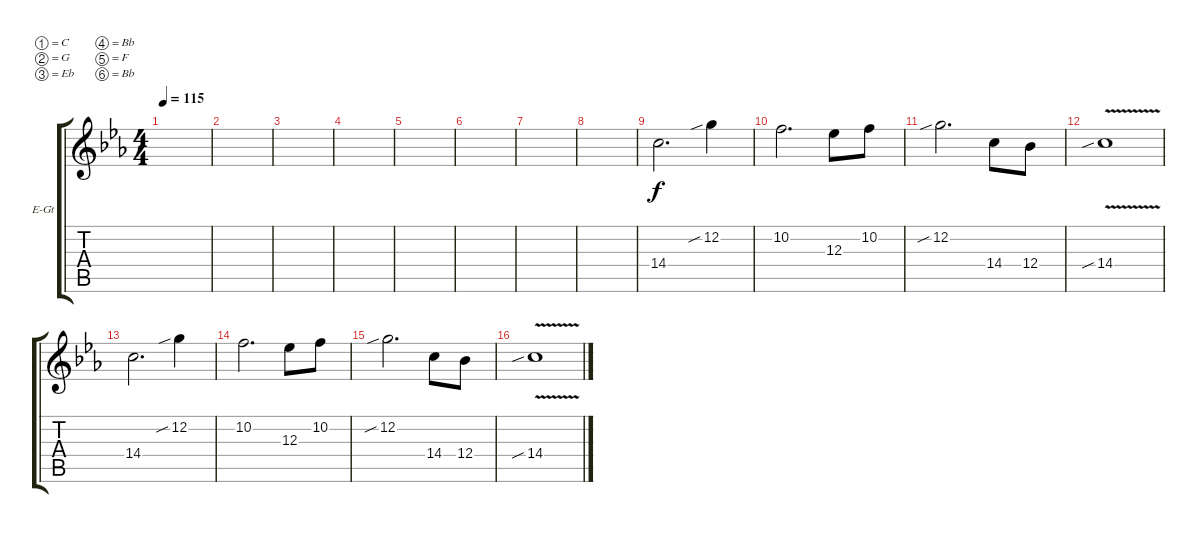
\bracketExtendMode groupsimilarinstruments
\firstSystemTrackNameOrientation horizontal
\otherSystemsTrackNameOrientation horizontal
\track ("Lead 2" "E-Gt") {instrument overdrivenguitar}
\staff {score tabs}
\tuning (C4 G3 Eb3 Bb2 F2 Bb1)
\ts (4 4)
\tempo 115
\clef g2
\ks cminor
|
|
|
|
|
|
|
|
14.4.2{d} 12.2{sib}.4 |
10.2.2{d} 12.3.8 10.2.8 |
12.2{sib}.2{d} 14.4.8 12.4.8 |
14.4{v sib}.1 |
14.4.2{d} 12.2{sib}.4 |
10.2.2{d} 12.3.8 10.2.8 |
12.2{sib}.2{d} 14.4.8 12.4.8 |
14.4{v sib}.1
